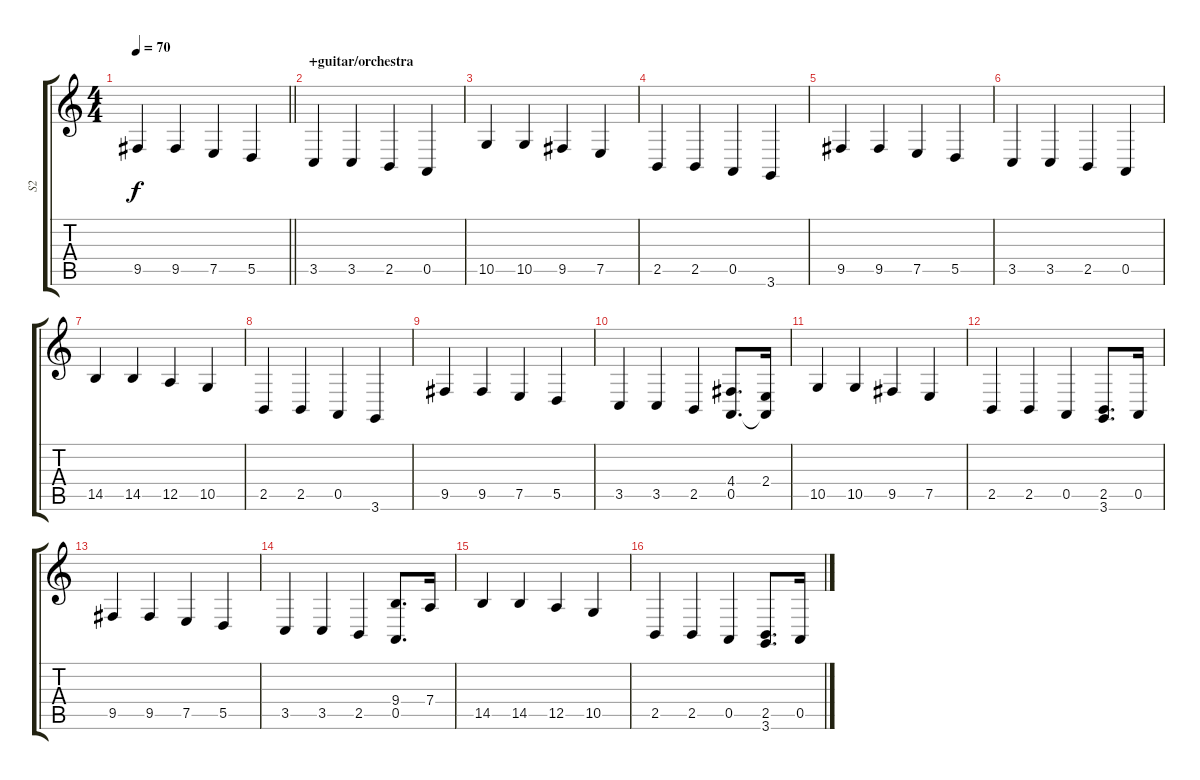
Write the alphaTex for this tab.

\track ("S2" "S2") {instrument stringensemble2}
\staff {score tabs}
\tuning (E4 B3 G3 D3 A2 E2) {hide}
\ts (4 4)
\tempo 70
\clef g2
\barLineRight lightlight
\ks c
9.5.4{dy f} 9.5.4 7.5.4 5.5.4 |
\section ("" "+guitar/orchestra")
3.5.4 3.5.4 2.5.4 0.5.4 |
10.5.4 10.5.4 9.5.4 7.5.4 |
2.5.4 2.5.4 0.5.4 3.6.4 |
9.5.4 9.5.4 7.5.4 5.5.4 |
3.5.4 3.5.4 2.5.4 0.5.4 |
14.5.4 14.5.4 12.5.4 10.5.4 |
2.5.4 2.5.4 0.5.4 3.6.4 |
9.5.4 9.5.4 7.5.4 5.5.4 |
3.5.4 3.5.4 2.5.4 (4.4 0.5).8{d} (2.4 0.5{t}).16 |
10.5.4 10.5.4 9.5.4 7.5.4 |
2.5.4 2.5.4 0.5.4 (2.5 3.6).8{d} 0.5.16 |
9.5.4 9.5.4 7.5.4 5.5.4 |
3.5.4 3.5.4 2.5.4 (9.4 0.5).8{d} 7.4.16 |
14.5.4 14.5.4 12.5.4 10.5.4 |
2.5.4 2.5.4 0.5.4 (2.5 3.6).8{d} 0.5.16
